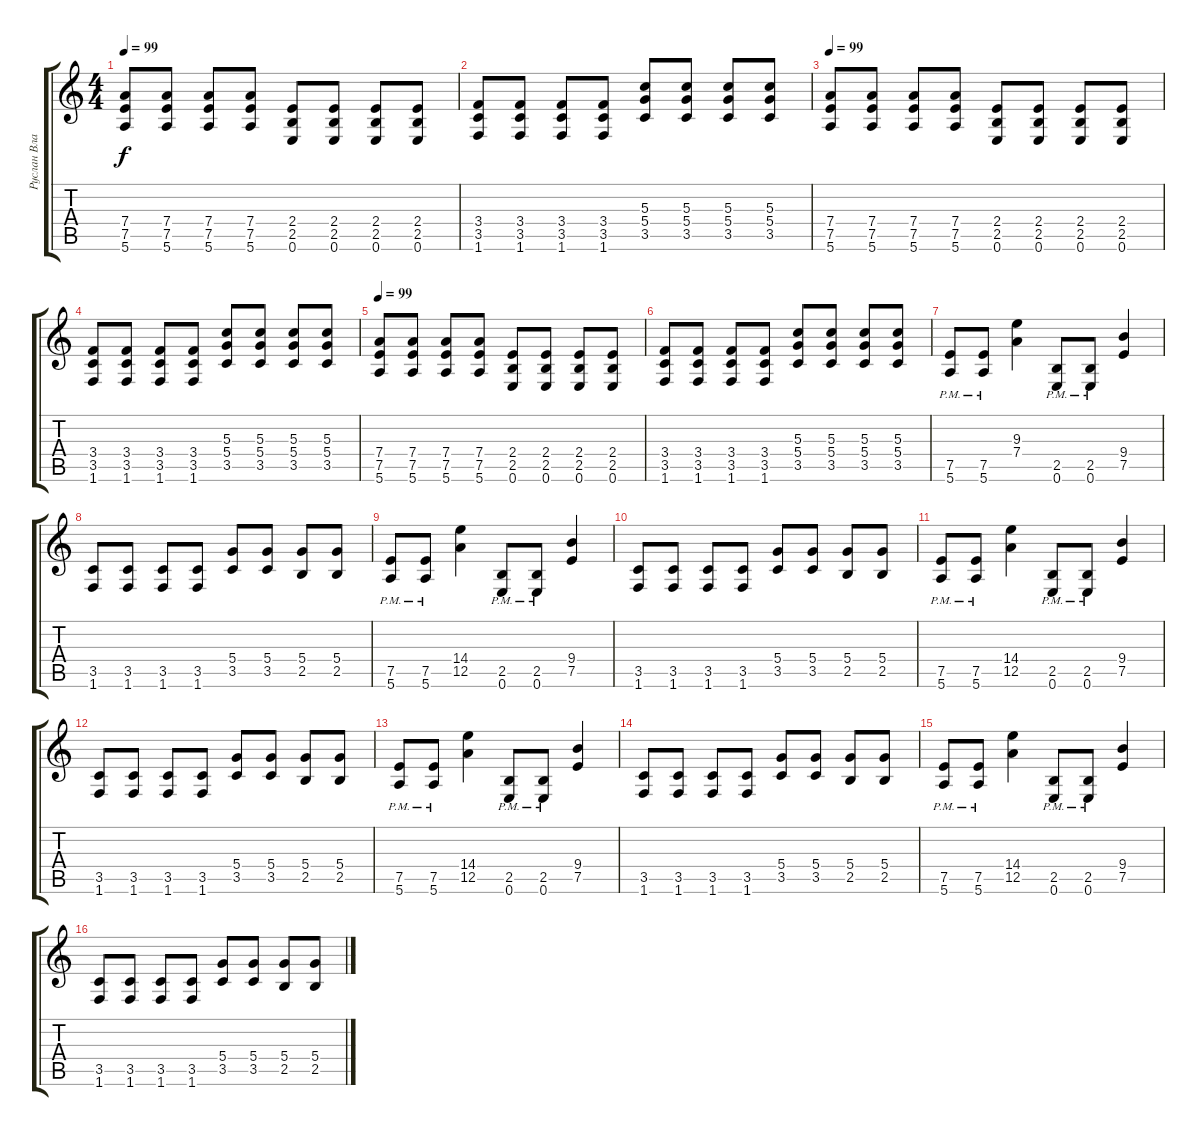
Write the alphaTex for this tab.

\track ("Руслан Владыко" "Руслан Вла") {instrument distortionguitar}
\staff {score tabs}
\tuning (E4 B3 G3 D3 A2 E2) {hide}
\ts (4 4)
\tempo 99
\clef g2
\ks c
(7.4 7.5 5.6).8{dy f} (7.4 7.5 5.6).8 (7.4 7.5 5.6).8 (7.4 7.5 5.6).8 (2.4 2.5 0.6).8 (2.4 2.5 0.6).8 (2.4 2.5 0.6).8 (2.4 2.5 0.6).8 |
(3.4 3.5 1.6).8 (3.4 3.5 1.6).8 (3.4 3.5 1.6).8 (3.4 3.5 1.6).8 (5.3 5.4 3.5).8 (5.3 5.4 3.5).8 (5.3 5.4 3.5).8 (5.3 5.4 3.5).8 |
\tempo 99
(7.4 7.5 5.6).8 (7.4 7.5 5.6).8 (7.4 7.5 5.6).8 (7.4 7.5 5.6).8 (2.4 2.5 0.6).8 (2.4 2.5 0.6).8 (2.4 2.5 0.6).8 (2.4 2.5 0.6).8 |
(3.4 3.5 1.6).8 (3.4 3.5 1.6).8 (3.4 3.5 1.6).8 (3.4 3.5 1.6).8 (5.3 5.4 3.5).8 (5.3 5.4 3.5).8 (5.3 5.4 3.5).8 (5.3 5.4 3.5).8 |
\tempo 99
(7.4 7.5 5.6).8 (7.4 7.5 5.6).8 (7.4 7.5 5.6).8 (7.4 7.5 5.6).8 (2.4 2.5 0.6).8 (2.4 2.5 0.6).8 (2.4 2.5 0.6).8 (2.4 2.5 0.6).8 |
(3.4 3.5 1.6).8 (3.4 3.5 1.6).8 (3.4 3.5 1.6).8 (3.4 3.5 1.6).8 (5.3 5.4 3.5).8 (5.3 5.4 3.5).8 (5.3 5.4 3.5).8 (5.3 5.4 3.5).8 |
(7.5{pm} 5.6{pm}).8 (7.5{pm} 5.6{pm}).8 (9.3 7.4).4 (2.5{pm} 0.6{pm}).8 (2.5{pm} 0.6{pm}).8 (9.4 7.5).4 |
(3.5 1.6).8 (3.5 1.6).8 (3.5 1.6).8 (3.5 1.6).8 (5.4 3.5).8 (5.4 3.5).8 (5.4 2.5).8 (5.4 2.5).8 |
(7.5{pm} 5.6{pm}).8 (7.5{pm} 5.6{pm}).8 (14.4 12.5).4 (2.5{pm} 0.6{pm}).8 (2.5{pm} 0.6{pm}).8 (9.4 7.5).4 |
(3.5 1.6).8 (3.5 1.6).8 (3.5 1.6).8 (3.5 1.6).8 (5.4 3.5).8 (5.4 3.5).8 (5.4 2.5).8 (5.4 2.5).8 |
(7.5{pm} 5.6{pm}).8 (7.5{pm} 5.6{pm}).8 (14.4 12.5).4 (2.5{pm} 0.6{pm}).8 (2.5{pm} 0.6{pm}).8 (9.4 7.5).4 |
(3.5 1.6).8 (3.5 1.6).8 (3.5 1.6).8 (3.5 1.6).8 (5.4 3.5).8 (5.4 3.5).8 (5.4 2.5).8 (5.4 2.5).8 |
(7.5{pm} 5.6{pm}).8 (7.5{pm} 5.6{pm}).8 (14.4 12.5).4 (2.5{pm} 0.6{pm}).8 (2.5{pm} 0.6{pm}).8 (9.4 7.5).4 |
(3.5 1.6).8{volume 2} (3.5 1.6).8 (3.5 1.6).8 (3.5 1.6).8 (5.4 3.5).8 (5.4 3.5).8 (5.4 2.5).8 (5.4 2.5).8 |
(7.5{pm} 5.6{pm}).8 (7.5{pm} 5.6{pm}).8 (14.4 12.5).4 (2.5{pm} 0.6{pm}).8 (2.5{pm} 0.6{pm}).8 (9.4 7.5).4 |
(3.5 1.6).8 (3.5 1.6).8 (3.5 1.6).8 (3.5 1.6).8 (5.4 3.5).8 (5.4 3.5).8 (5.4 2.5).8 (5.4 2.5).8
